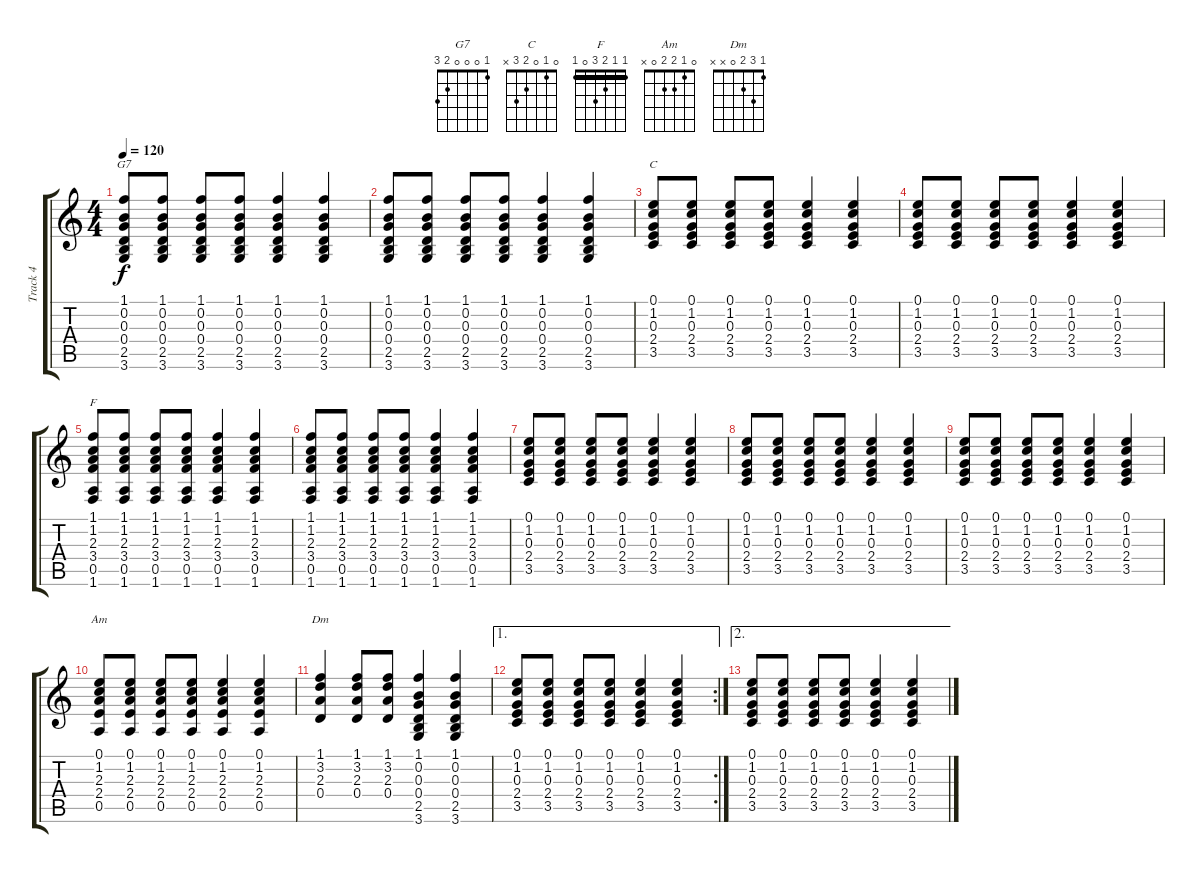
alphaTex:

\track ("Track 4" "Track 4") {instrument acousticguitarnylon}
\staff {score tabs}
\tuning (E4 B3 G3 D3 A2 E2) {hide}
\chord ("G7" 1 0 0 0 2 3)
\chord ("C" 0 1 0 2 3 x)
\chord ("F" 1 1 2 3 0 1) {barre 1}
\chord ("Am" 0 1 2 2 0 x)
\chord ("Dm" 1 3 2 0 x x)
\ts (4 4)
\tempo 120
\clef g2
\ks c
(1.1 0.2 0.3 0.4 2.5 3.6).8{ch "G7" dy f} (1.1 0.2 0.3 0.4 2.5 3.6).8 (1.1 0.2 0.3 0.4 2.5 3.6).8 (1.1 0.2 0.3 0.4 2.5 3.6).8 (1.1 0.2 0.3 0.4 2.5 3.6).4 (1.1 0.2 0.3 0.4 2.5 3.6).4 |
(1.1 0.2 0.3 0.4 2.5 3.6).8 (1.1 0.2 0.3 0.4 2.5 3.6).8 (1.1 0.2 0.3 0.4 2.5 3.6).8 (1.1 0.2 0.3 0.4 2.5 3.6).8 (1.1 0.2 0.3 0.4 2.5 3.6).4 (1.1 0.2 0.3 0.4 2.5 3.6).4 |
(0.1 1.2 0.3 2.4 3.5).8{ch "C"} (0.1 1.2 0.3 2.4 3.5).8 (0.1 1.2 0.3 2.4 3.5).8 (0.1 1.2 0.3 2.4 3.5).8 (0.1 1.2 0.3 2.4 3.5).4 (0.1 1.2 0.3 2.4 3.5).4 |
(0.1 1.2 0.3 2.4 3.5).8 (0.1 1.2 0.3 2.4 3.5).8 (0.1 1.2 0.3 2.4 3.5).8 (0.1 1.2 0.3 2.4 3.5).8 (0.1 1.2 0.3 2.4 3.5).4 (0.1 1.2 0.3 2.4 3.5).4 |
(1.1 1.2 2.3 3.4 0.5 1.6).8{ch "F"} (1.1 1.2 2.3 3.4 0.5 1.6).8 (1.1 1.2 2.3 3.4 0.5 1.6).8 (1.1 1.2 2.3 3.4 0.5 1.6).8 (1.1 1.2 2.3 3.4 0.5 1.6).4 (1.1 1.2 2.3 3.4 0.5 1.6).4 |
(1.1 1.2 2.3 3.4 0.5 1.6).8 (1.1 1.2 2.3 3.4 0.5 1.6).8 (1.1 1.2 2.3 3.4 0.5 1.6).8 (1.1 1.2 2.3 3.4 0.5 1.6).8 (1.1 1.2 2.3 3.4 0.5 1.6).4 (1.1 1.2 2.3 3.4 0.5 1.6).4 |
(0.1 1.2 0.3 2.4 3.5).8 (0.1 1.2 0.3 2.4 3.5).8 (0.1 1.2 0.3 2.4 3.5).8 (0.1 1.2 0.3 2.4 3.5).8 (0.1 1.2 0.3 2.4 3.5).4 (0.1 1.2 0.3 2.4 3.5).4 |
(0.1 1.2 0.3 2.4 3.5).8 (0.1 1.2 0.3 2.4 3.5).8 (0.1 1.2 0.3 2.4 3.5).8 (0.1 1.2 0.3 2.4 3.5).8 (0.1 1.2 0.3 2.4 3.5).4 (0.1 1.2 0.3 2.4 3.5).4 |
(0.1 1.2 0.3 2.4 3.5).8 (0.1 1.2 0.3 2.4 3.5).8 (0.1 1.2 0.3 2.4 3.5).8 (0.1 1.2 0.3 2.4 3.5).8 (0.1 1.2 0.3 2.4 3.5).4 (0.1 1.2 0.3 2.4 3.5).4 |
(0.1 1.2 2.3 2.4 0.5).8{ch "Am"} (0.1 1.2 2.3 2.4 0.5).8 (0.1 1.2 2.3 2.4 0.5).8 (0.1 1.2 2.3 2.4 0.5).8 (0.1 1.2 2.3 2.4 0.5).4 (0.1 1.2 2.3 2.4 0.5).4 |
(1.1 3.2 2.3 0.4).4{ch "Dm"} (1.1 3.2 2.3 0.4).8 (1.1 3.2 2.3 0.4).8 (1.1 0.2 0.3 0.4 2.5 3.6).4 (1.1 0.2 0.3 0.4 2.5 3.6).4 |
\ae 1
\rc 2
(0.1 1.2 0.3 2.4 3.5).8 (0.1 1.2 0.3 2.4 3.5).8 (0.1 1.2 0.3 2.4 3.5).8 (0.1 1.2 0.3 2.4 3.5).8 (0.1 1.2 0.3 2.4 3.5).4 (0.1 1.2 0.3 2.4 3.5).4 |
\ae 2
(0.1 1.2 0.3 2.4 3.5).8 (0.1 1.2 0.3 2.4 3.5).8 (0.1 1.2 0.3 2.4 3.5).8 (0.1 1.2 0.3 2.4 3.5).8 (0.1 1.2 0.3 2.4 3.5).4 (0.1 1.2 0.3 2.4 3.5).4
